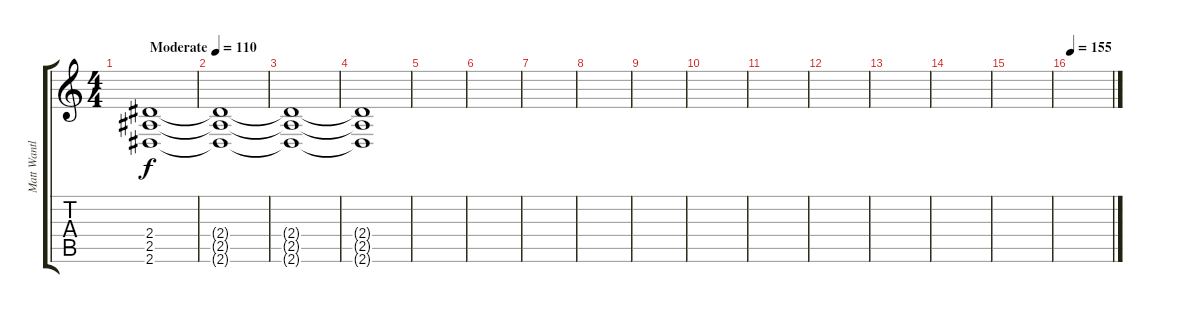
\track ("Matt Wantland" "Matt Wantl") {instrument distortionguitar}
\staff {score tabs}
\tuning (Eb4 Bb3 Gb3 Db3 Ab2 Db2) {hide}
\ts (4 4)
\tempo (110 "Moderate")
\clef g2
\ks c
(2.4 2.5 2.6).1{dy f volume 1 instrument distortionguitar} |
(2.4{t} 2.5{t} 2.6{t}).1 |
(2.4{t} 2.5{t} 2.6{t}).1 |
(2.4{t} 2.5{t} 2.6{t}).1 |
|
|
|
|
|
|
|
|
|
|
|
\tempo 155
